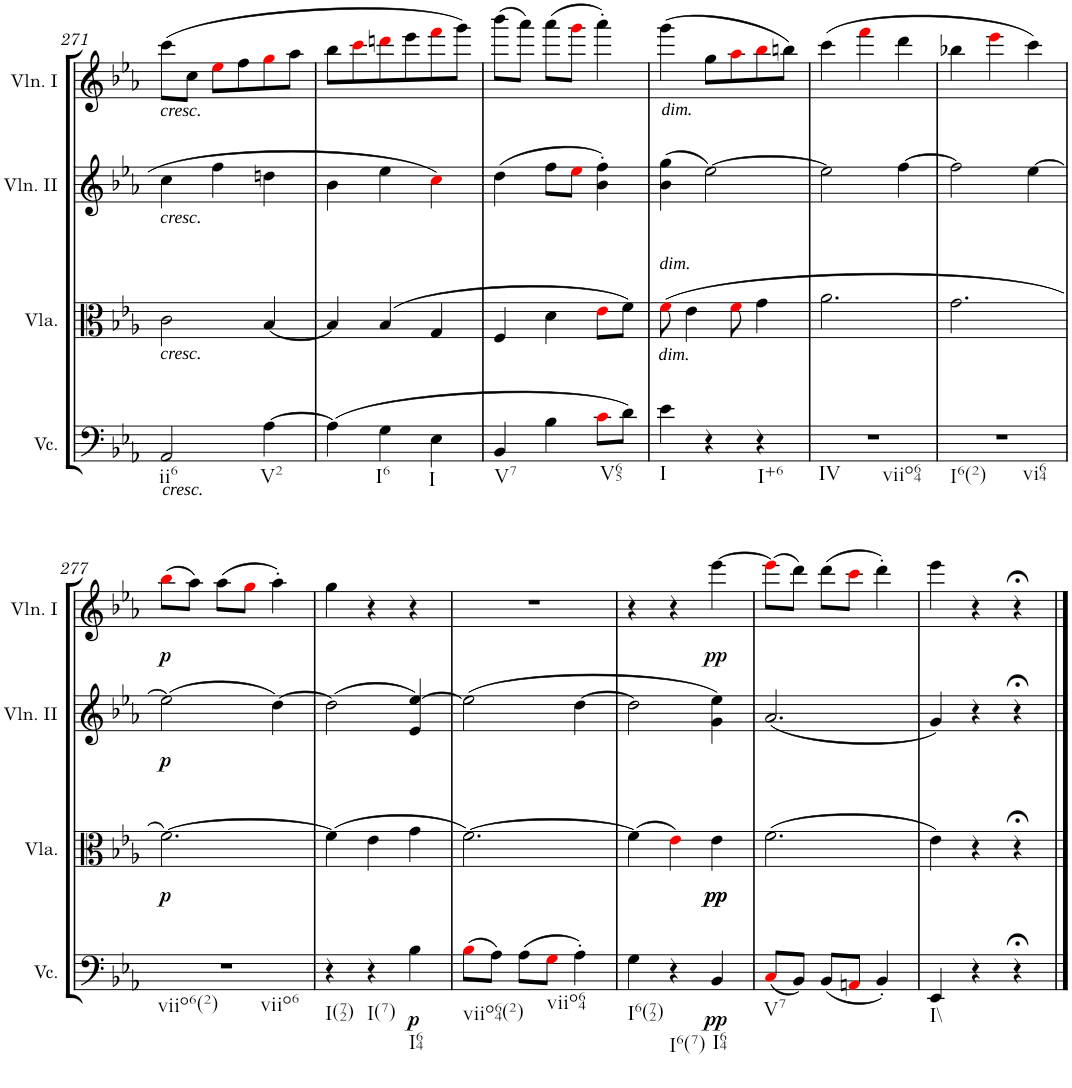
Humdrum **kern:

**kern	**dynam	**kern	**dynam	**kern	**dynam	**kern	**dynam
*part4	*part4	*part3	*part3	*part2	*part2	*part1	*part1
*staff4	*staff4	*staff3	*staff3	*staff2	*staff2	*staff1	*staff1
*I"Violoncello	*	*I"Viola	*	*I"Violin II	*	*I"Violin I	*
*I'Vc.	*	*I'Vla.	*	*I'Vln. II	*	*I'Vln. I	*
!!LO:PB:g=z
*clefF4	*	*clefC3	*	*clefG2	*	*clefG2	*
*k[b-e-a-]	*	*k[b-e-a-]	*	*k[b-e-a-]	*	*k[b-e-a-]	*
*E-:	*	*E-:	*	*E-:	*	*E-:	*
*M3/4	*	*M3/4	*	*M3/4	*	*M3/4	*
=271	=271	=271	=271	=271	=271	=271	=271
!	!	!	!	!	!	!LO:TX:b:i:t=cresc.	!
!	!	!	!	!LO:TX:b:i:t=cresc.	!	!	!
!	!	!LO:TX:b:i:t=cresc.	!	!	!	!	!
!LO:TX:b:i:t=cresc.	!	!	!	!	!	!	!
!LO:TX:b:t=ii6	!	!	!	!	!	!	!
2AA-/	.	2c\	.	4cc\	.	(8ccc\L	.
.	.	.	.	.	.	8cc\J	.
.	.	.	.	4ff\	.	8ee-i\L	.
.	.	.	.	.	.	8ff\	.
!LO:TX:b:t=V2	!	!	!	!	!	!	!
[4A-\	.	[4B-/	.	4ddn\	.	8ggi\	.
.	.	.	.	.	.	8aa-\J	.
=272	=272	=272	=272	=272	=272	=272	=272
(4A-\]	.	4B-/]	.	4b-\	.	8bb-\L	.
.	.	.	.	.	.	8ccci\	.
!LO:TX:b:t=I6	!	!	!	!	!	!	!
4G\	.	(4B-/	.	4ee-\	.	8dddni\	.
.	.	.	.	.	.	8eee-\	.
!LO:TX:b:t=I	!	!	!	!	!	!	!
4E-\	.	4G/	.	4cci\	.	8fffi\	.
.	.	.	.	.	.	8ggg\J)	.
=273	=273	=273	=273	=273	=273	=273	=273
!LO:TX:b:t=V7	!	!	!	!	!	!	!
4BB-/	.	4F/	.	(4dd\	.	(8bbb-\L	.
.	.	.	.	.	.	8aaa-\J)	.
4B-\	.	4d\	.	8ff\L	.	(8aaa-\L	.
.	.	.	.	8ee-i\J	.	8gggi\J	.
!LO:TX:b:t=V65	!	!	!	!	!	!	!
8ci\L	.	8e-i\L	.	4b-\' 4ff\')	.	4aaa-'\)	.
8d\J)	.	8f\J)	.	.	.	.	.
=274	=274	=274	=274	=274	=274	=274	=274
!	!	!	!	!	!	!LO:TX:b:i:t=dim.	!
!	!	!LO:TX:a:i:t=dim.	!	!	!	!	!
!	!	!LO:TX:b:i:t=dim.	!	!	!	!	!
!LO:TX:b:t=I	!	!	!	!	!	!	!
4e-\	.	(8fi\	.	(4b-\ 4gg\	.	(4ggg\	.
.	.	4e-\	.	.	.	.	.
4r	.	.	.	[2ee-\)	.	8gg\L	.
.	.	8fi\	.	.	.	8aa-i\	.
!LO:TX:b:t=I+6	!	!	!	!	!	!	!
4r	.	4g\	.	.	.	8bb-i\	.
.	.	.	.	.	.	8bbn\J)	.
=275	=275	=275	=275	=275	=275	=275	=275
!LO:TX:b:t=IV	!	!	!	!	!	!	!
!LO:TX:b:t=viio64	!	!	!	!	!	!	!
2.r	.	2.a-\	.	2ee-\]	.	(4ccc\	.
.	.	.	.	.	.	4fffi\	.
.	.	.	.	[4ff\	.	4ddd\	.
=276	=276	=276	=276	=276	=276	=276	=276
!LO:TX:b:t=I6(2)	!	!	!	!	!	!	!
!LO:TX:b:t=vi64	!	!	!	!	!	!	!
2.r	.	2.g\	.	2ff\]	.	4bb-X\	.
.	.	.	.	.	.	4eee-i\	.
.	.	.	.	[4ee-\	.	4ccc\)	.
!!LO:LB:g=z
=277	=277	=277	=277	=277	=277	=277	=277
!LO:TX:b:t=viio6(2)	!	!	!	!	!	!	!
!LO:TX:b:t=viio6	!	!	!	!	!	!	!
!	!	!	!LO:DY:b	!	!LO:DY:b	!	!LO:DY:b
2.r	.	[2.f\)	p	(2ee-\]	p	(8bb-i\L	p
.	.	.	.	.	.	8aa-\J)	.
.	.	.	.	.	.	(8aa-\L	.
.	.	.	.	.	.	8ggi\J	.
.	.	.	.	[4dd\)	.	4aa-'\)	.
=278	=278	=278	=278	=278	=278	=278	=278
!LO:TX:b:t=I(72)	!	!	!	!	!	!	!
4r	.	(4f\]	.	(2dd\]	.	4gg\	.
!LO:TX:b:t=I(7)	!	!	!	!	!	!	!
4r	.	4e-\	.	.	.	4r	.
!LO:TX:b:t=I64	!	!	!	!	!	!	!
!	!LO:DY:b	!	!	!	!	!	!
4B-\	p	4g\	.	4e-/ [4ee-/)	.	4r	.
=279	=279	=279	=279	=279	=279	=279	=279
!LO:TX:b:t=viio64(2)	!	!	!	!	!	!	!
(8B-i\L	.	[2.f\)	.	(2ee-\]	.	2.r	.
8A-\J)	.	.	.	.	.	.	.
(8A-\L	.	.	.	.	.	.	.
8Gi\J	.	.	.	.	.	.	.
!LO:TX:b:t=viio64	!	!	!	!	!	!	!
4A-'\)	.	.	.	[4dd\	.	.	.
=280	=280	=280	=280	=280	=280	=280	=280
!LO:TX:b:t=I6(72)	!	!	!	!	!	!	!
4G\	.	(4f\]	.	2dd\]	.	4r	.
!LO:TX:b:t=I6(7)	!	!	!	!	!	!	!
4r	.	4e-i\)	.	.	.	4r	.
!LO:TX:b:t=I64	!	!	!	!	!	!	!
!	!LO:DY:b	!	!LO:DY:b	!	!	!	!
!	!	!	!LO:DY:n=1:b	!	!	!	!LO:DY:b
4BB-/	pp	4e-\	pp pp	4g\ 4ee-\)	.	[4eee-\	pp
=281	=281	=281	=281	=281	=281	=281	=281
!LO:TX:b:t=V7	!	!	!	!	!	!	!
(8Ci/L	.	(2.f\	.	(2.a-/	.	(8eee-i\L]	.
8BB-/J)	.	.	.	.	.	8ddd\J)	.
(8BB-/L	.	.	.	.	.	(8ddd\L	.
8AAni/J	.	.	.	.	.	8ccci\J	.
4BB-'/)	.	.	.	.	.	4ddd'\)	.
=282	=282	=282	=282	=282	=282	=282	=282
!LO:TX:b:t=I\\	!	!	!	!	!	!	!
4EE-/	.	4e-\)	.	4g/)	.	4eee-\	.
4r	.	4r	.	4r	.	4r	.
4r;<	.	4r;<	.	4r;<	.	4r;<	.
==	==	==	==	==	==	==	==
*-	*-	*-	*-	*-	*-	*-	*-
